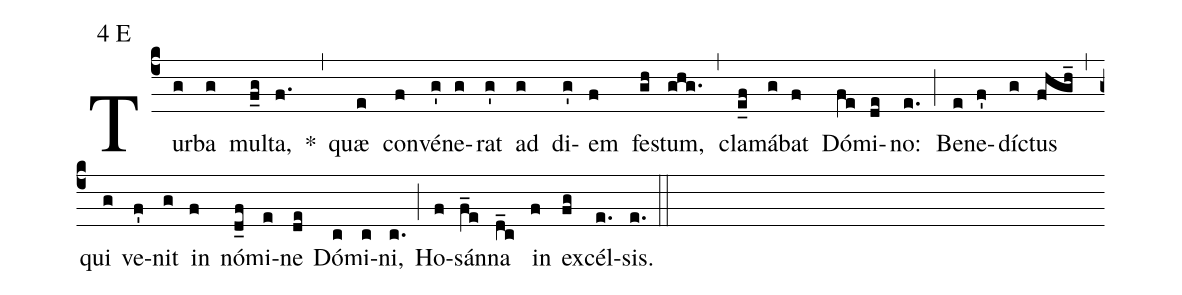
mode:4 E;
%%
(c4) Tur(g)ba(g) mul(f_g)ta,(f.) *(,) quæ(e) con(f)vé(g')ne(g)rat(g') ad(g) di(g')em(f) fe(gh)stum,(ghg.) (,) cla(e_f)má(g)bat(f) Dó(fe)mi(de)no:(e.) (;) Be(e)ne(f')dí(g)ctus(fhgh_) (,) qui(g) ve(f')nit(g) in(f) nó(d_f)mi(e)ne(de) Dó(c)mi(c)ni,(c.) (;) Ho(f)sán(f_e)na(d_c) in(f) ex(fg)cél(e.)sis.(e.) (::)
